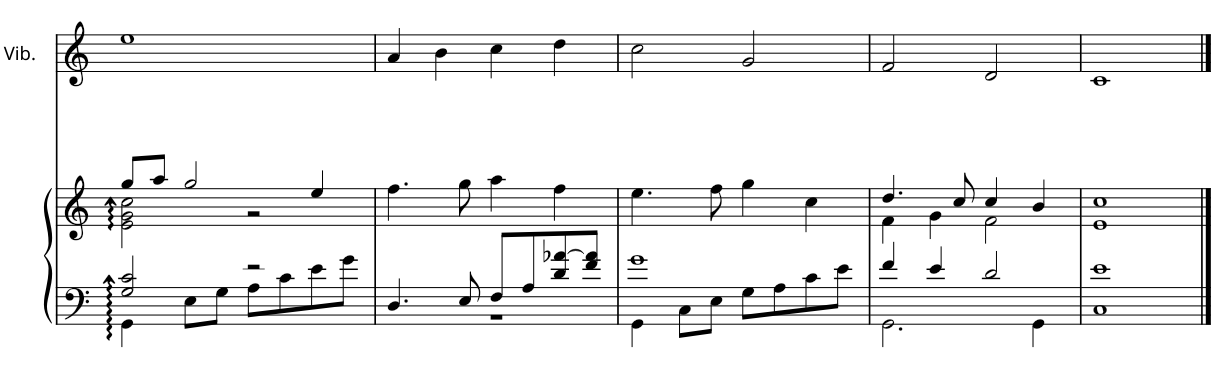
**kern	**kern	**kern
*part2	*part2	*part1
*staff3	*staff2	*staff1
*I"Arpa	*	*I"Vibráfono
*	*	*I'Vib.
!!LO:PB:g=z
*clefF4	*clefG2	*clefG2
*k[]	*k[]	*k[]
*M4/4	*M4/4	*M4/4
=28	=28	=28
*^	*^	*
2G/ 2c/	4GG\	8gg/L	2e\ 2g\ 2cc\	1ee
.	.	8aa/J	.	.
.	8E\L	2gg/	.	.
.	8G\J	.	.	.
2r	8A\L	.	2r	.
.	8c\	.	.	.
.	8e\	4ee/	.	.
.	8g\J	.	.	.
*	*	*v	*v	*
=29	=29	=29	=29
4.D/	1r	4.ff\	4a/
.	.	.	4b\
8E/	.	8gg\	.
8F/L	.	4aa\	4cc\
8A/	.	.	.
8d/ [8a-X/	.	4ff\	4dd\
8f/ 8a-/]J	.	.	.
=30	=30	=30	=30
1g	4GG\	4.ee\	2cc\
.	8C\L	.	.
.	8E\J	8ff\	.
.	8G\L	4gg\	2g/
.	8A\	.	.
.	8c\	4cc\	.
.	8e\J	.	.
=31	=31	=31	=31
*	*	*^	*
4f/	2.GG\	4.dd/	4f\	2f/
4e/	.	.	4g\	.
.	.	8cc/	.	.
2d/	.	4cc/	2f\	2d/
.	4GG\	4b/	.	.
=32	=32	=32	=32	=32
1e	1C	1cc	1e	1c
*v	*v	*	*	*
*	*v	*v	*
==	==	==
*-	*-	*-
